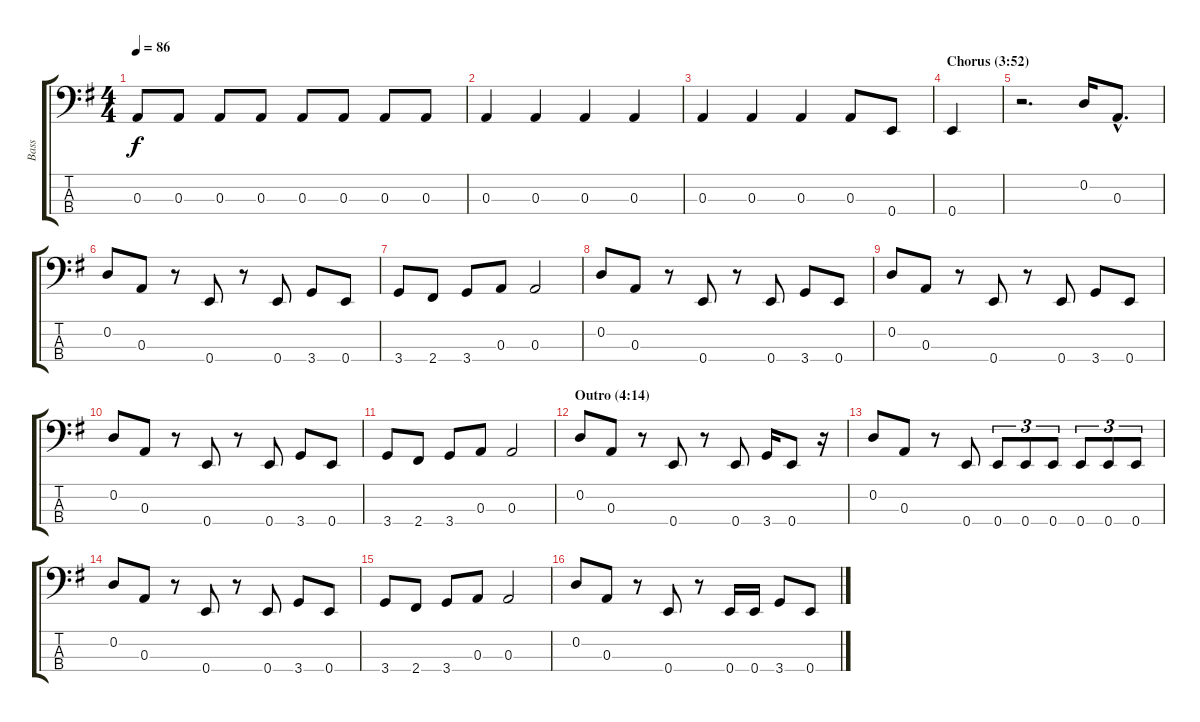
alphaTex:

\track ("Bass" "Bass") {instrument electricbassfinger}
\staff {score tabs}
\tuning (G2 D2 A1 E1) {hide}
\ts (4 4)
\tempo 86
\clef f4
\ks eminor
0.3.8{dy f} 0.3.8 0.3.8 0.3.8 0.3.8 0.3.8 0.3.8 0.3.8 |
0.3.4 0.3.4 0.3.4 0.3.4 |
0.3.4 0.3.4 0.3.4 0.3.8 0.4.8 |
\section ("" "Chorus (3:52)")
0.4.4 |
r.2{d} 0.2.16 0.3{hac}.8{d} |
0.2.8 0.3.8 r.8 0.4.8 r.8 0.4.8 3.4.8 0.4.8 |
3.4.8 2.4.8 3.4.8 0.3.8 0.3.2 |
0.2.8 0.3.8 r.8 0.4.8 r.8 0.4.8 3.4.8 0.4.8 |
0.2.8 0.3.8 r.8 0.4.8 r.8 0.4.8 3.4.8 0.4.8 |
0.2.8 0.3.8 r.8 0.4.8 r.8 0.4.8 3.4.8 0.4.8 |
3.4.8 2.4.8 3.4.8 0.3.8 0.3.2 |
\section ("" "Outro (4:14)")
0.2.8 0.3.8 r.8 0.4.8 r.8 0.4.8 3.4.16 0.4.8 r.16 |
0.2.8 0.3.8 r.8 0.4.8 0.4.8{tu (3 2)} 0.4.8{tu (3 2)} 0.4.8{tu (3 2)} 0.4.8{tu (3 2)} 0.4.8{tu (3 2)} 0.4.8{tu (3 2)} |
0.2.8 0.3.8 r.8 0.4.8 r.8 0.4.8 3.4.8 0.4.8 |
3.4.8 2.4.8 3.4.8 0.3.8 0.3.2 |
0.2.8 0.3.8 r.8 0.4.8 r.8 0.4.16 0.4.16 3.4.8 0.4.8
